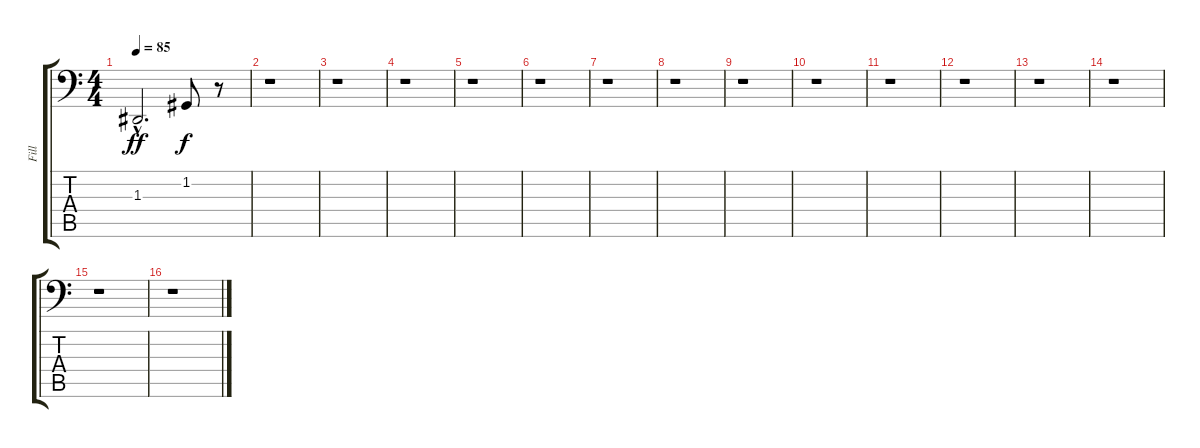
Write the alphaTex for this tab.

\track ("Fill" "Fill") {instrument brightacousticpiano}
\staff {score tabs}
\tuning (C3 G2 D2 A1 E1 B0) {hide}
\ts (4 4)
\tempo 85
\clef f4
\ks c
1.3{hac}.2{d dy ff} 1.2.8{dy f} r.8 |
r.1 |
r.1 |
r.1 |
r.1 |
r.1 |
r.1 |
r.1 |
r.1 |
r.1 |
r.1 |
r.1 |
r.1 |
r.1 |
r.1 |
r.1
